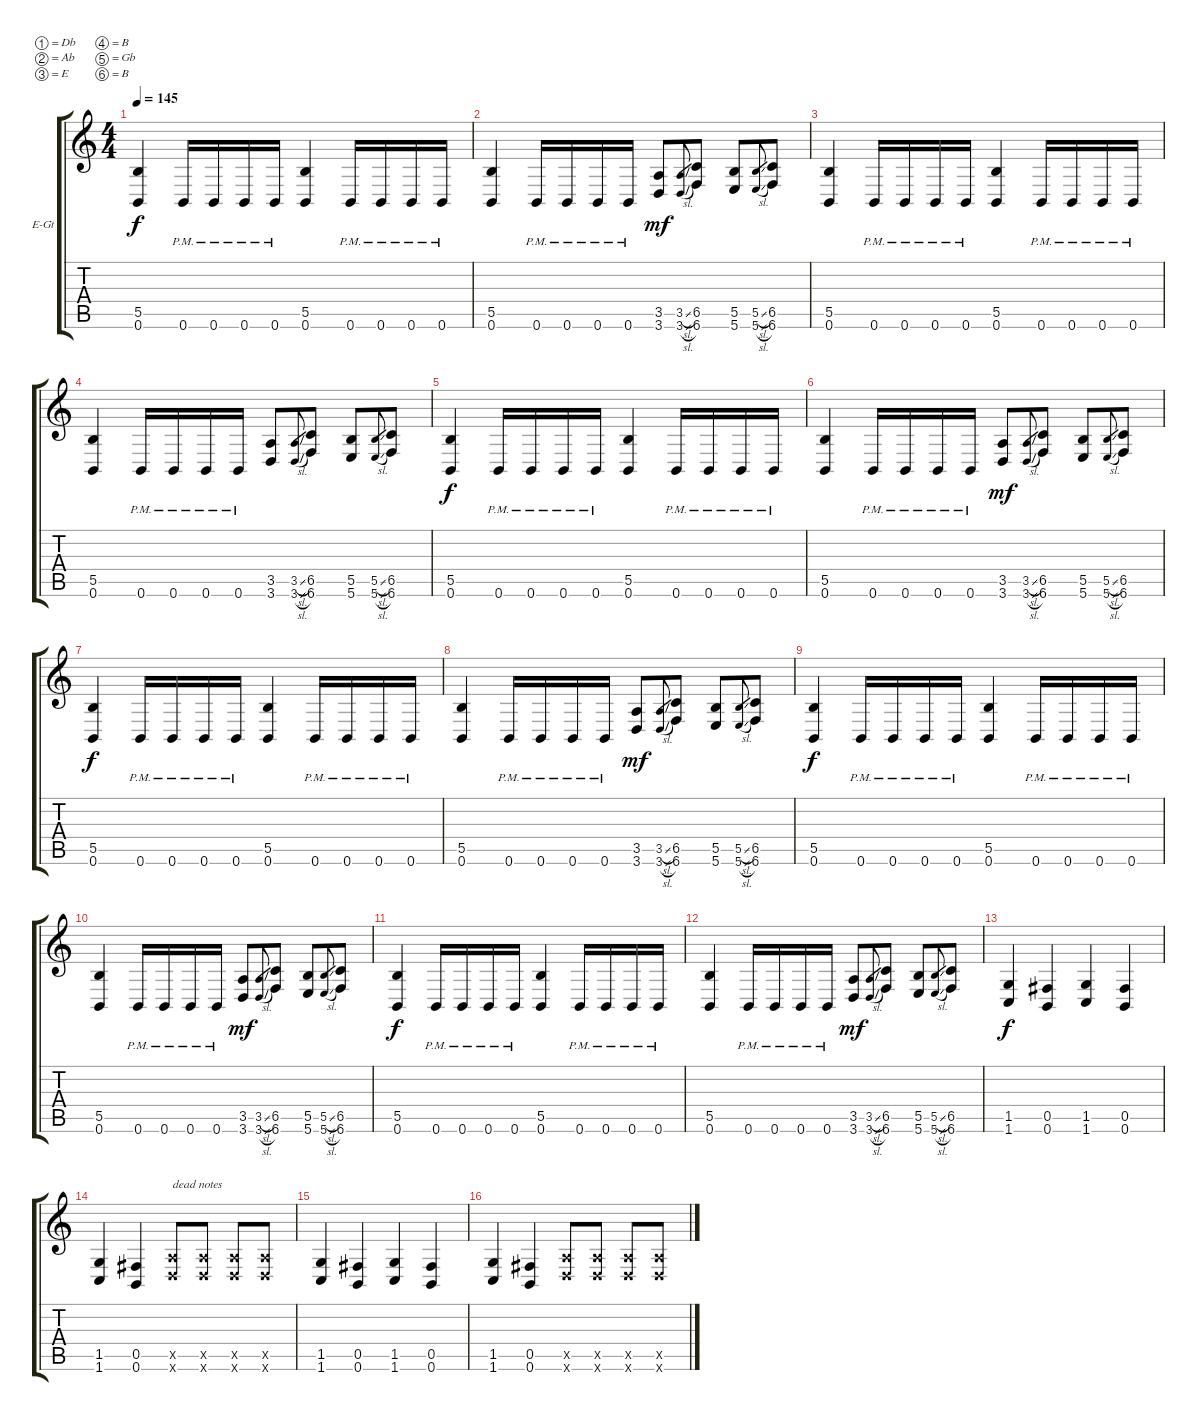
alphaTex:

\bracketExtendMode groupsimilarinstruments
\firstSystemTrackNameOrientation horizontal
\otherSystemsTrackNameOrientation horizontal
\track ("Logan Mader" "E-Gt") {instrument distortionguitar}
\staff {score tabs}
\tuning (Db4 Ab3 E3 B2 Gb2 B1)
\ts (4 4)
\tempo 145
\clef g2
\ks c
(5.5 0.6).4{dy f} 0.6{pm}.16 0.6{pm}.16 0.6{pm}.16 0.6{pm}.16 (5.5 0.6).4 0.6{pm}.16 0.6{pm}.16 0.6{pm}.16 0.6{pm}.16 |
(5.5 0.6).4 0.6{pm}.16 0.6{pm}.16 0.6{pm}.16 0.6{pm}.16 (3.5 3.6).8{dy mf} (3.5{sl} 3.6{sl}).8{gr} (6.5 6.6).8 (5.5 5.6).8 (5.5{sl} 5.6{sl}).8{gr} (6.5 6.6).8 |
(5.5 0.6).4 0.6{pm}.16 0.6{pm}.16 0.6{pm}.16 0.6{pm}.16 (5.5 0.6).4 0.6{pm}.16 0.6{pm}.16 0.6{pm}.16 0.6{pm}.16 |
(5.5 0.6).4 0.6{pm}.16 0.6{pm}.16 0.6{pm}.16 0.6{pm}.16 (3.5 3.6).8 (3.5{sl} 3.6{sl}).8{gr} (6.5 6.6).8 (5.5 5.6).8 (5.5{sl} 5.6{sl}).8{gr} (6.5 6.6).8 |
(5.5 0.6).4{dy f} 0.6{pm}.16 0.6{pm}.16 0.6{pm}.16 0.6{pm}.16 (5.5 0.6).4 0.6{pm}.16 0.6{pm}.16 0.6{pm}.16 0.6{pm}.16 |
(5.5 0.6).4 0.6{pm}.16 0.6{pm}.16 0.6{pm}.16 0.6{pm}.16 (3.5 3.6).8{dy mf} (3.5{sl} 3.6{sl}).8{gr} (6.5 6.6).8 (5.5 5.6).8 (5.5{sl} 5.6{sl}).8{gr} (6.5 6.6).8 |
(5.5 0.6).4{dy f} 0.6{pm}.16 0.6{pm}.16 0.6{pm}.16 0.6{pm}.16 (5.5 0.6).4 0.6{pm}.16 0.6{pm}.16 0.6{pm}.16 0.6{pm}.16 |
(5.5 0.6).4 0.6{pm}.16 0.6{pm}.16 0.6{pm}.16 0.6{pm}.16 (3.5 3.6).8{dy mf} (3.5{sl} 3.6{sl}).8{gr} (6.5 6.6).8 (5.5 5.6).8 (5.5{sl} 5.6{sl}).8{gr} (6.5 6.6).8 |
(5.5 0.6).4{dy f} 0.6{pm}.16 0.6{pm}.16 0.6{pm}.16 0.6{pm}.16 (5.5 0.6).4 0.6{pm}.16 0.6{pm}.16 0.6{pm}.16 0.6{pm}.16 |
(5.5 0.6).4 0.6{pm}.16 0.6{pm}.16 0.6{pm}.16 0.6{pm}.16 (3.5 3.6).8{dy mf} (3.5{sl} 3.6{sl}).8{gr} (6.5 6.6).8 (5.5 5.6).8 (5.5{sl} 5.6{sl}).8{gr} (6.5 6.6).8 |
(5.5 0.6).4{dy f} 0.6{pm}.16 0.6{pm}.16 0.6{pm}.16 0.6{pm}.16 (5.5 0.6).4 0.6{pm}.16 0.6{pm}.16 0.6{pm}.16 0.6{pm}.16 |
(5.5 0.6).4 0.6{pm}.16 0.6{pm}.16 0.6{pm}.16 0.6{pm}.16 (3.5 3.6).8{dy mf} (3.5{sl} 3.6{sl}).8{gr} (6.5 6.6).8 (5.5 5.6).8 (5.5{sl} 5.6{sl}).8{gr} (6.5 6.6).8 |
(1.5 1.6).4{dy f} (0.5 0.6).4 (1.5 1.6).4 (0.5 0.6).4 |
(1.5 1.6).4 (0.5 0.6).4 (3.5{x} 3.6{x}).8{txt "dead notes"} (3.5{x} 3.6{x}).8 (3.5{x} 3.6{x}).8 (3.5{x} 3.6{x}).8 |
(1.5 1.6).4 (0.5 0.6).4 (1.5 1.6).4 (0.5 0.6).4 |
(1.5 1.6).4 (0.5 0.6).4 (3.5{x} 3.6{x}).8 (3.5{x} 3.6{x}).8 (3.5{x} 3.6{x}).8 (3.5{x} 3.6{x}).8
